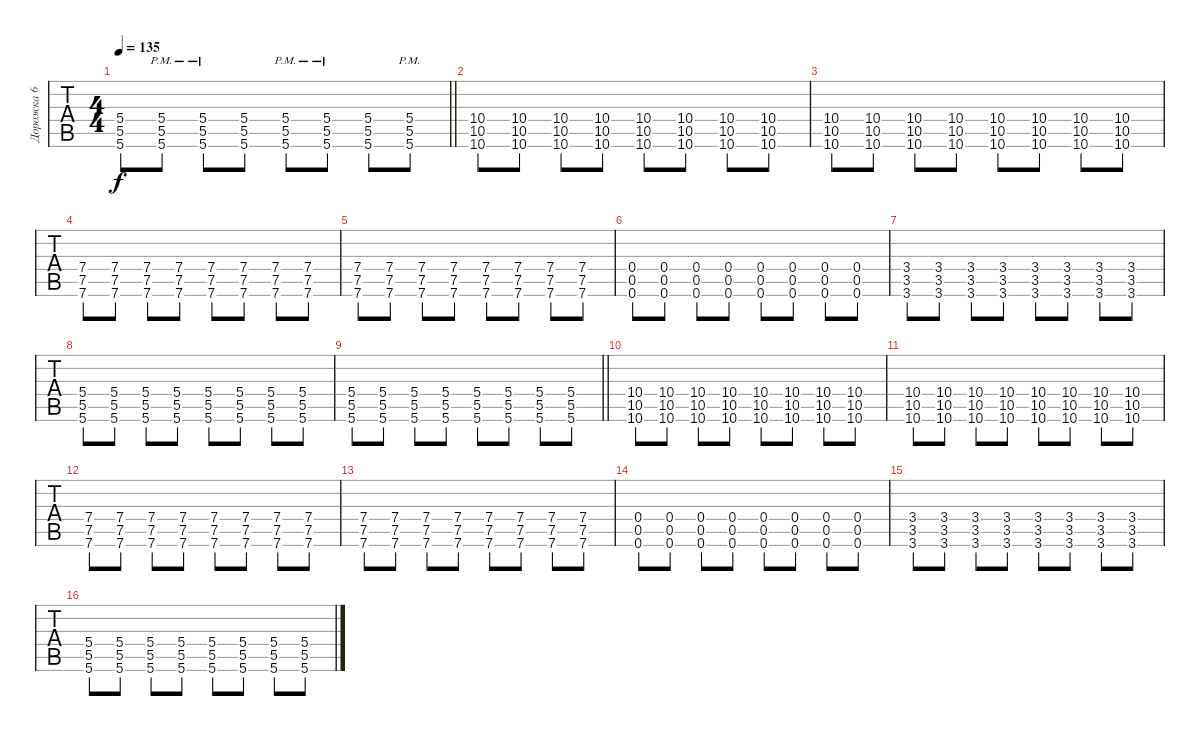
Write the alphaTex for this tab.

\track ("Дорожка 6" "Дорожка 6") {instrument overdrivenguitar}
\staff {tabs}
\tuning (E4 B3 G3 D3 A2 D2) {hide}
\ts (4 4)
\tempo 135
\clef g2
\barLineRight lightlight
\ks c
(5.4 5.5 5.6).8{dy f} (5.4{pm} 5.5{pm} 5.6{pm}).8 (5.4{pm} 5.5{pm} 5.6{pm}).8 (5.4 5.5 5.6).8 (5.4{pm} 5.5{pm} 5.6{pm}).8 (5.4{pm} 5.5{pm} 5.6{pm}).8 (5.4 5.5 5.6).8 (5.4{pm} 5.5{pm} 5.6{pm}).8 |
(10.4 10.5 10.6).8 (10.4 10.5 10.6).8 (10.4 10.5 10.6).8 (10.4 10.5 10.6).8 (10.4 10.5 10.6).8 (10.4 10.5 10.6).8 (10.4 10.5 10.6).8 (10.4 10.5 10.6).8 |
(10.4 10.5 10.6).8 (10.4 10.5 10.6).8 (10.4 10.5 10.6).8 (10.4 10.5 10.6).8 (10.4 10.5 10.6).8 (10.4 10.5 10.6).8 (10.4 10.5 10.6).8 (10.4 10.5 10.6).8 |
(7.4 7.5 7.6).8 (7.4 7.5 7.6).8 (7.4 7.5 7.6).8 (7.4 7.5 7.6).8 (7.4 7.5 7.6).8 (7.4 7.5 7.6).8 (7.4 7.5 7.6).8 (7.4 7.5 7.6).8 |
(7.4 7.5 7.6).8 (7.4 7.5 7.6).8 (7.4 7.5 7.6).8 (7.4 7.5 7.6).8 (7.4 7.5 7.6).8 (7.4 7.5 7.6).8 (7.4 7.5 7.6).8 (7.4 7.5 7.6).8 |
(0.4 0.5 0.6).8 (0.4 0.5 0.6).8 (0.4 0.5 0.6).8 (0.4 0.5 0.6).8 (0.4 0.5 0.6).8 (0.4 0.5 0.6).8 (0.4 0.5 0.6).8 (0.4 0.5 0.6).8 |
(3.4 3.5 3.6).8 (3.4 3.5 3.6).8 (3.4 3.5 3.6).8 (3.4 3.5 3.6).8 (3.4 3.5 3.6).8 (3.4 3.5 3.6).8 (3.4 3.5 3.6).8 (3.4 3.5 3.6).8 |
(5.4 5.5 5.6).8 (5.4 5.5 5.6).8 (5.4 5.5 5.6).8 (5.4 5.5 5.6).8 (5.4 5.5 5.6).8 (5.4 5.5 5.6).8 (5.4 5.5 5.6).8 (5.4 5.5 5.6).8 |
\barLineRight lightlight
(5.4 5.5 5.6).8 (5.4 5.5 5.6).8 (5.4 5.5 5.6).8 (5.4 5.5 5.6).8 (5.4 5.5 5.6).8 (5.4 5.5 5.6).8 (5.4 5.5 5.6).8 (5.4 5.5 5.6).8 |
(10.4 10.5 10.6).8 (10.4 10.5 10.6).8 (10.4 10.5 10.6).8 (10.4 10.5 10.6).8 (10.4 10.5 10.6).8 (10.4 10.5 10.6).8 (10.4 10.5 10.6).8 (10.4 10.5 10.6).8 |
(10.4 10.5 10.6).8 (10.4 10.5 10.6).8 (10.4 10.5 10.6).8 (10.4 10.5 10.6).8 (10.4 10.5 10.6).8 (10.4 10.5 10.6).8 (10.4 10.5 10.6).8 (10.4 10.5 10.6).8 |
(7.4 7.5 7.6).8 (7.4 7.5 7.6).8 (7.4 7.5 7.6).8 (7.4 7.5 7.6).8 (7.4 7.5 7.6).8 (7.4 7.5 7.6).8 (7.4 7.5 7.6).8 (7.4 7.5 7.6).8 |
(7.4 7.5 7.6).8 (7.4 7.5 7.6).8 (7.4 7.5 7.6).8 (7.4 7.5 7.6).8 (7.4 7.5 7.6).8 (7.4 7.5 7.6).8 (7.4 7.5 7.6).8 (7.4 7.5 7.6).8 |
(0.4 0.5 0.6).8 (0.4 0.5 0.6).8 (0.4 0.5 0.6).8 (0.4 0.5 0.6).8 (0.4 0.5 0.6).8 (0.4 0.5 0.6).8 (0.4 0.5 0.6).8 (0.4 0.5 0.6).8 |
(3.4 3.5 3.6).8 (3.4 3.5 3.6).8 (3.4 3.5 3.6).8 (3.4 3.5 3.6).8 (3.4 3.5 3.6).8 (3.4 3.5 3.6).8 (3.4 3.5 3.6).8 (3.4 3.5 3.6).8 |
(5.4 5.5 5.6).8 (5.4 5.5 5.6).8 (5.4 5.5 5.6).8 (5.4 5.5 5.6).8 (5.4 5.5 5.6).8 (5.4 5.5 5.6).8 (5.4 5.5 5.6).8 (5.4 5.5 5.6).8
